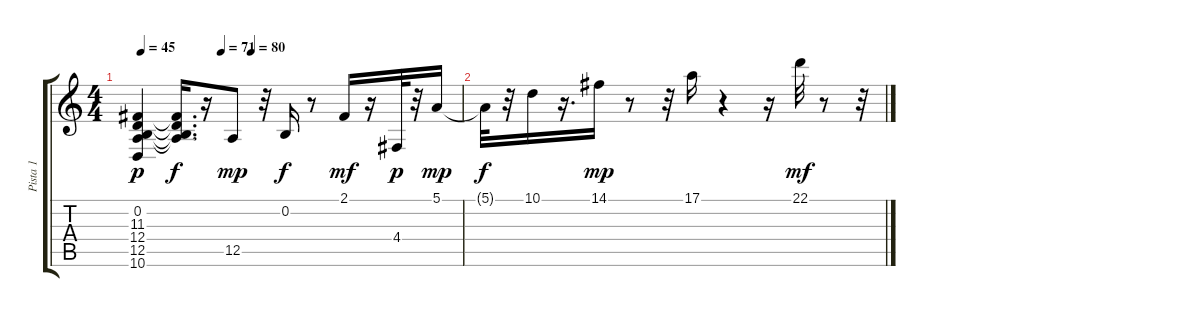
\track ("Pista 1" "Pista 1") {instrument electricpiano2}
\staff {score tabs}
\tuning (E4 B3 G3 D3 A2 E2) {hide}
\ts (4 4)
\tempo 45
\tempo (71 0.25)
\tempo (80 0.34375)
\clef g2
\ks c
(0.2 11.3 12.4 12.5 10.6).4{dy p} (0.2{t} 11.3{t} 12.4{t} 12.5{t}).16{d dy f} r.16 12.5.8{dy mp} r.32 0.2.16{dy f} r.8 2.1.16{dy mf} r.16 4.4.32{dy p} r.32 5.1.16{dy mp} |
5.1{t}.32{dy f} r.32 10.1.16 r.16{d} 14.1.16{dy mp} r.8 r.32 17.1.16 r.4 r.16 22.1.32{dy mf} r.8 r.32
